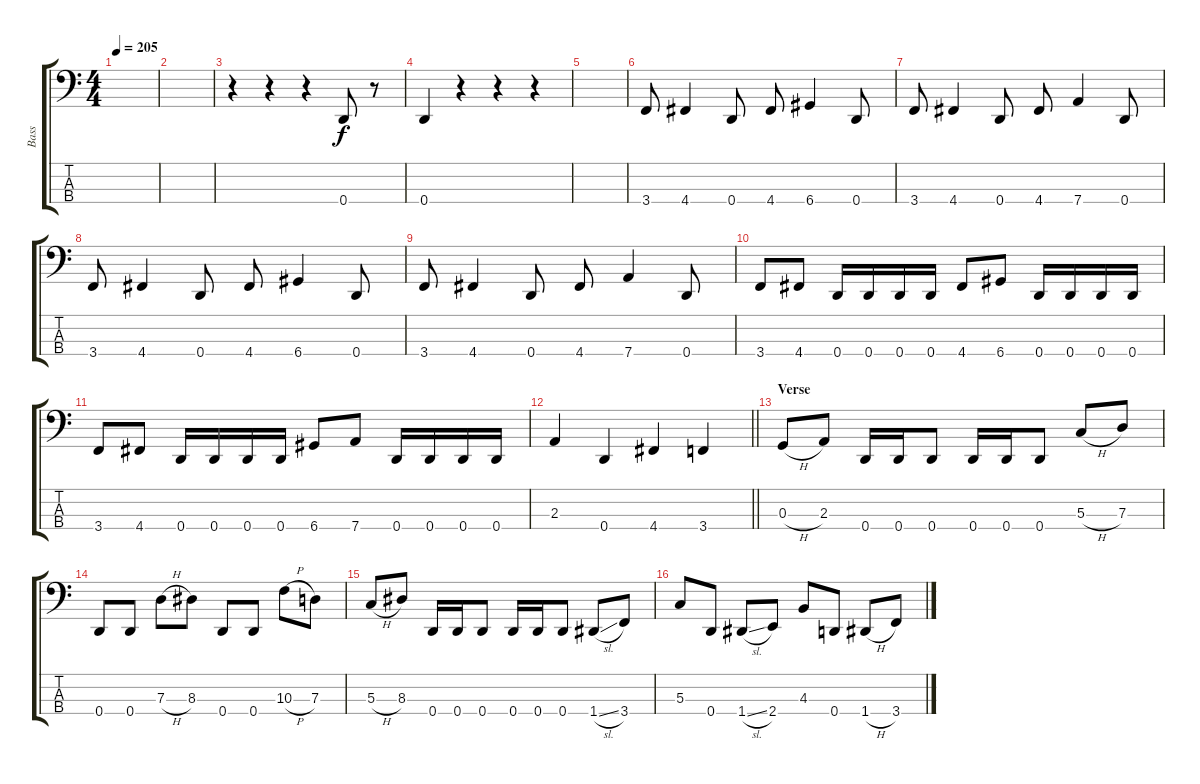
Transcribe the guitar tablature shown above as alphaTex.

\track ("Bass" "Bass") {instrument electricbassfinger}
\staff {score tabs}
\tuning (F2 C2 G1 D1) {hide}
\ts (4 4)
\tempo 205
\clef f4
\ks c
|
|
r.4 r.4 r.4 0.4.8 r.8 |
0.4.4 r.4 r.4 r.4 |
|
3.4.8 4.4.4 0.4.8 4.4.8 6.4.4 0.4.8 |
3.4.8 4.4.4 0.4.8 4.4.8 7.4.4 0.4.8 |
3.4.8 4.4.4 0.4.8 4.4.8 6.4.4 0.4.8 |
3.4.8 4.4.4 0.4.8 4.4.8 7.4.4 0.4.8 |
3.4.8 4.4.8 0.4.16 0.4.16 0.4.16 0.4.16 4.4.8 6.4.8 0.4.16 0.4.16 0.4.16 0.4.16 |
3.4.8 4.4.8 0.4.16 0.4.16 0.4.16 0.4.16 6.4.8 7.4.8 0.4.16 0.4.16 0.4.16 0.4.16 |
\barLineRight lightlight
2.3.4 0.4.4 4.4.4 3.4.4 |
\section ("" "Verse")
0.3{h}.8 2.3.8 0.4.16 0.4.16 0.4.8 0.4.16 0.4.16 0.4.8 5.3{h}.8 7.3.8 |
0.4.8 0.4.8 7.3{h}.8 8.3.8 0.4.8 0.4.8 10.3{h}.8 7.3.8 |
5.3{h}.8 8.3.8 0.4.16 0.4.16 0.4.8 0.4.16 0.4.16 0.4.8 1.4{sl}.8 3.4.8 |
5.3.8 0.4.8 1.4{sl}.8 2.4.8 4.3.8 0.4.8 1.4{h}.8 3.4.8
